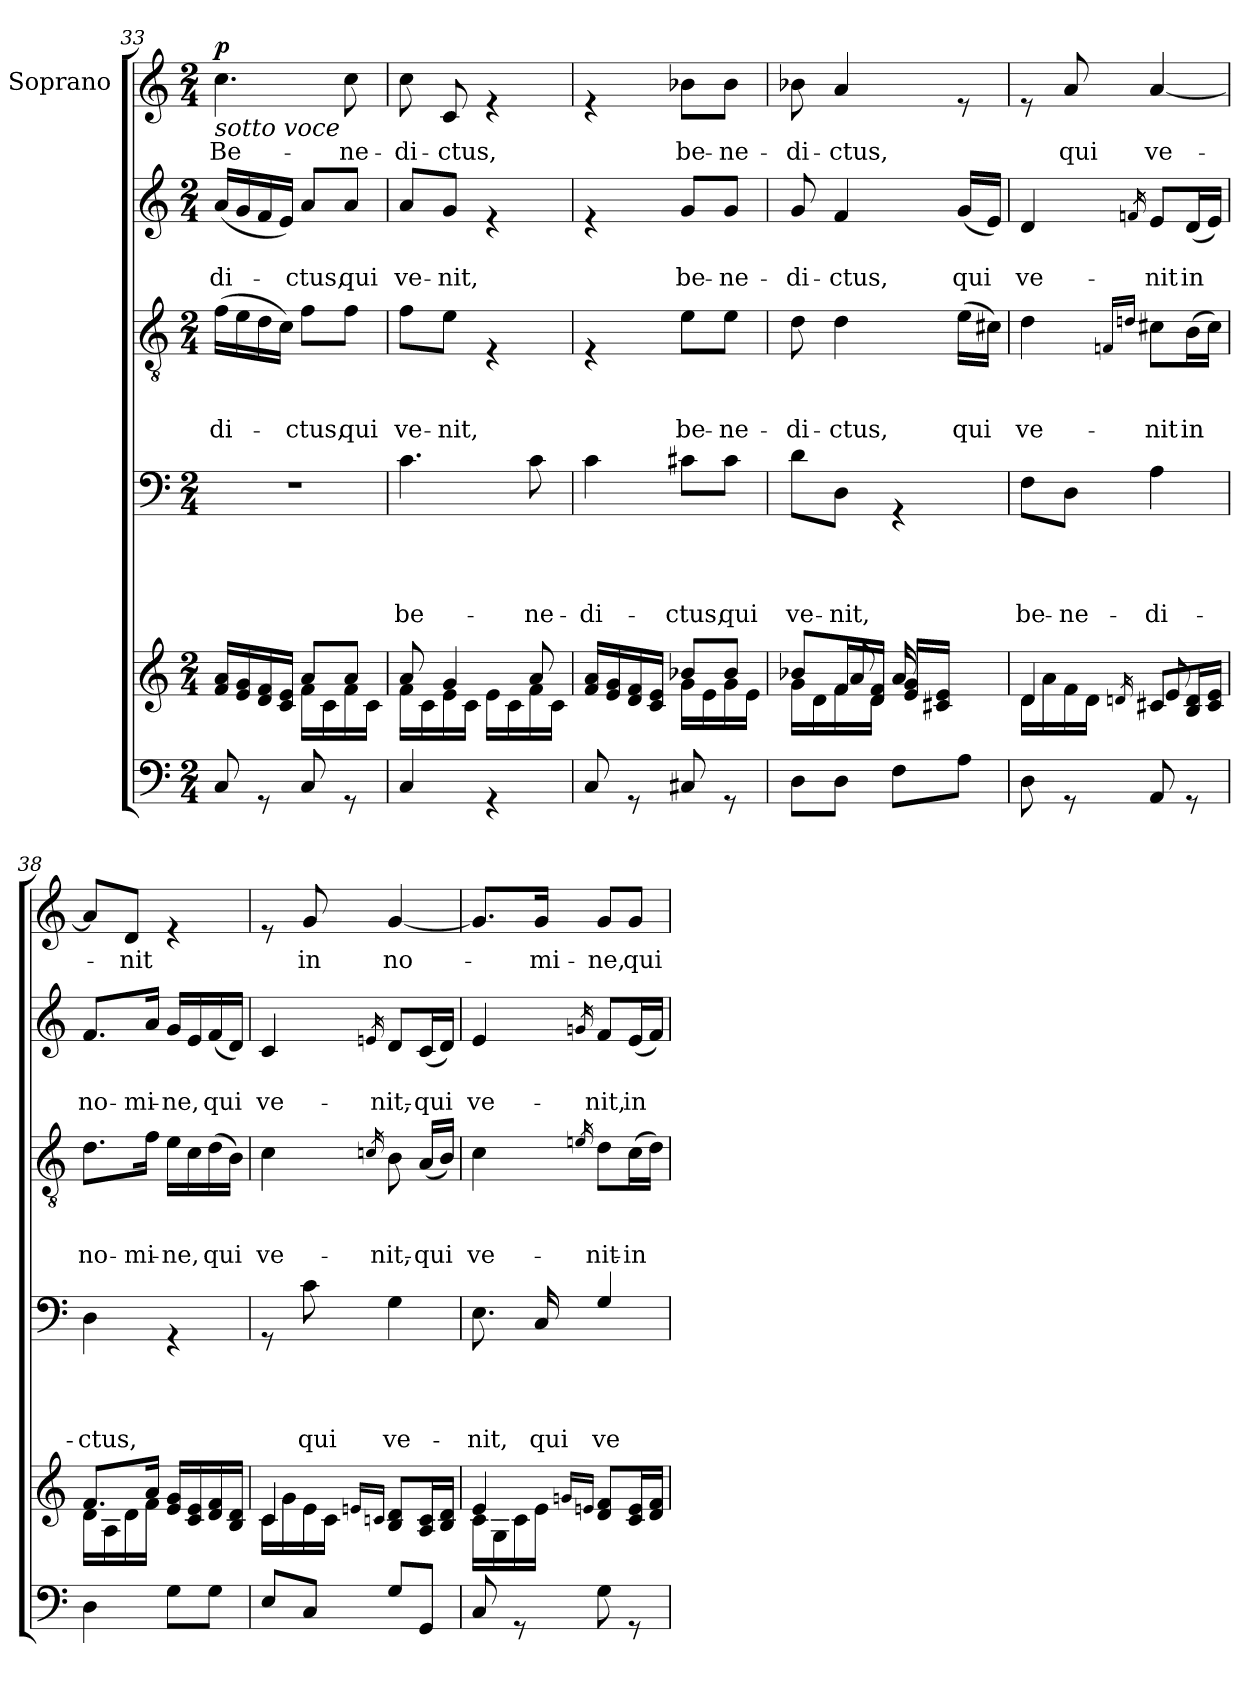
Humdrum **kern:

**kern	**kern	**kern	**text	**text	**text	**text	**kern	**text	**text	**text	**kern	**text	**text	**kern	**text	**dynam
*part6	*part5	*part4	*part4	*part4	*part4	*part4	*part3	*part3	*part3	*part3	*part2	*part2	*part2	*part1	*part1	*part1
*staff6	*staff5	*staff4	*staff4	*staff4	*staff4	*staff4	*staff3	*staff3	*staff3	*staff3	*staff2	*staff2	*staff2	*staff1	*staff1	*staff1
*	*	*	*	*	*	*	*	*	*	*	*	*	*	*I"Soprano	*	*
*clefF4	*clefG2	*clefF4	*	*	*	*	*clefGv2	*	*	*	*clefG2	*	*	*clefG2	*	*
*k[]	*k[]	*k[]	*	*	*	*	*k[]	*	*	*	*k[]	*	*	*k[]	*	*
*C:	*C:	*C:	*	*	*	*	*C:	*	*	*	*C:	*	*	*C:	*	*
*M2/4	*M2/4	*M2/4	*	*	*	*	*M2/4	*	*	*	*M2/4	*	*	*M2/4	*	*
=33	=33	=33	=33	=33	=33	=33	=33	=33	=33	=33	=33	=33	=33	=33	=33	=33
*	*^	*	*	*	*	*	*	*	*	*	*	*	*	*	*	*
!	!	!	!	!	!	!	!	!	!	!	!	!	!	!	!LO:TX:b:i:t=sotto voce	!	!
!	!	!	!	!	!	!	!	!	!	!	!LO:LY:b	!	!	!LO:LY:b	!	!LO:LY:b	!LO:DY:a
8C/	16f/ 16a/LL	4ryy	2r	.	.	.	.	(>16f\LL	.	.	-di-	(<16a/LL	.	-di-	4.cc\	Be-	p
.	16e/ 16g/	.	.	.	.	.	.	16e\	.	.	.	16g/	.	.	.	.	.
8rGG	16d/ 16f/	.	.	.	.	.	.	16d\	.	.	.	16f/	.	.	.	.	.
.	16c/ 16e/JJ	.	.	.	.	.	.	16c\JJ)	.	.	.	16e/JJ)	.	.	.	.	.
!	!	!	!	!	!	!	!	!	!	!	!LO:LY:b	!	!	!LO:LY:b	!	!	!
8C/	8a/L	16f\LL	.	.	.	.	.	8f\L	.	.	-ctus,	8a/L	.	-ctus,	.	.	.
.	.	16c\	.	.	.	.	.	.	.	.	.	.	.	.	.	.	.
!	!	!	!	!	!	!	!	!	!	!	!LO:LY:b	!	!	!LO:LY:b	!	!LO:LY:b	!
8rGG	8a/J	16f\	.	.	.	.	.	8f\J	.	.	qui	8a/J	.	qui	8cc\	-ne-	.
.	.	16c\JJ	.	.	.	.	.	.	.	.	.	.	.	.	.	.	.
=34	=34	=34	=34	=34	=34	=34	=34	=34	=34	=34	=34	=34	=34	=34	=34	=34	=34
!	!	!	!	!	!	!	!LO:LY:b	!	!	!	!LO:LY:b	!	!	!LO:LY:b	!	!LO:LY:b	!
4C/	8a/	16f\LL	4.c\	.	.	.	be-	8f\L	.	.	ve-	8a/L	.	ve-	8cc\	-di-	.
.	.	16c\	.	.	.	.	.	.	.	.	.	.	.	.	.	.	.
!	!	!	!	!	!	!	!	!	!	!	!LO:LY:b	!	!	!LO:LY:b	!	!LO:LY:b	!
.	4g/	16e\	.	.	.	.	.	8e\J	.	.	-nit,	8g/J	.	-nit,	8c/	-ctus,	.
.	.	16c\JJ	.	.	.	.	.	.	.	.	.	.	.	.	.	.	.
4rGG	.	16e\LL	.	.	.	.	.	4rE	.	.	.	4re	.	.	4re	.	.
.	.	16c\	.	.	.	.	.	.	.	.	.	.	.	.	.	.	.
!	!	!	!	!	!	!	!LO:LY:b	!	!	!	!	!	!	!	!	!	!
.	8a/	16f\	8c\	.	.	.	-ne-	.	.	.	.	.	.	.	.	.	.
.	.	16c\JJ	.	.	.	.	.	.	.	.	.	.	.	.	.	.	.
=35	=35	=35	=35	=35	=35	=35	=35	=35	=35	=35	=35	=35	=35	=35	=35	=35	=35
!	!	!	!	!	!	!	!LO:LY:b	!	!	!	!	!	!	!	!	!	!
8C/	16f/ 16a/LL	4ryy	4c\	.	.	.	-di-	4rE	.	.	.	4re	.	.	4re	.	.
.	16e/ 16g/	.	.	.	.	.	.	.	.	.	.	.	.	.	.	.	.
8rGG	16d/ 16f/	.	.	.	.	.	.	.	.	.	.	.	.	.	.	.	.
.	16c/ 16e/JJ	.	.	.	.	.	.	.	.	.	.	.	.	.	.	.	.
!	!	!	!	!	!	!	!LO:LY:b	!	!	!	!LO:LY:b	!	!	!LO:LY:b	!	!LO:LY:b	!
8C#X/	8b-X/L	16g\LL	8c#X\L	.	.	.	-ctus,	8e\L	.	.	be-	8g/L	.	be-	8b-X\L	be-	.
.	.	16e\	.	.	.	.	.	.	.	.	.	.	.	.	.	.	.
!	!	!	!	!	!	!	!LO:LY:b	!	!	!	!LO:LY:b	!	!	!LO:LY:b	!	!LO:LY:b	!
8rGG	8b-/J	16g\	8c#\J	.	.	.	qui	8e\J	.	.	-ne-	8g/J	.	-ne-	8b-\J	-ne-	.
.	.	16e\JJ	.	.	.	.	.	.	.	.	.	.	.	.	.	.	.
!!LO:LB:g=z
=36	=36	=36	=36	=36	=36	=36	=36	=36	=36	=36	=36	=36	=36	=36	=36	=36	=36
*	*	*^	*	*	*	*	*	*	*	*	*	*	*	*	*	*	*
!	!	!	!	!	!	!	!	!LO:LY:b	!	!	!	!LO:LY:b	!	!	!LO:LY:b	!	!LO:LY:b	!
8D\L	8b-X/L	16g\LL	8ryy	8d\L	.	.	.	ve-	8d\	.	.	-di-	8g/	.	-di-	8b-X\	-di-	.
.	.	16d\	.	.	.	.	.	.	.	.	.	.	.	.	.	.	.	.
!	!	!	!	!	!	!	!	!LO:LY:b	!	!	!	!LO:LY:b	!	!	!LO:LY:b	!	!LO:LY:b	!
8D\J	16f/L	16f\	8a/	8D\J	.	.	.	-nit,	4d\	.	.	-ctus,	4f/	.	-ctus,	4a/	-ctus,	.
.	16d/ 16f/JJ	16d\JJ	.	.	.	.	.	.	.	.	.	.	.	.	.	.	.	.
8F\L	16a/	8ryy	16e/ 16g/LL	4rGG	.	.	.	.	.	.	.	.	.	.	.	.	.	.
.	8ryy	.	16c#X/ 16e/JJ	.	.	.	.	.	.	.	.	.	.	.	.	.	.	.
!	!	!	!	!	!	!	!	!	!	!	!	!LO:LY:b	!	!	!LO:LY:b	!	!	!
8A\J	.	8ryy	8ryy	.	.	.	.	.	(>16e\LL	.	.	qui	(<16g/LL	.	qui	8re	.	.
.	16ryy	.	.	.	.	.	.	.	16c#X\JJ)	.	.	.	16e/JJ)	.	.	.	.	.
*	*	*v	*v	*	*	*	*	*	*	*	*	*	*	*	*	*	*	*
=37	=37	=37	=37	=37	=37	=37	=37	=37	=37	=37	=37	=37	=37	=37	=37	=37	=37
!	!	!	!	!	!	!	!LO:LY:b	!	!	!	!LO:LY:b	!	!	!LO:LY:b	!	!	!
8D\	4d/	16d\LL	8F\L	.	.	.	be-	4d\	.	.	ve-	4d/	.	ve-	8re	.	.
.	.	16a\	.	.	.	.	.	.	.	.	.	.	.	.	.	.	.
!	!	!	!	!	!	!	!LO:LY:b	!	!	!	!	!	!	!	!	!LO:LY:b	!
8rGG	.	16f\	8D\J	.	.	.	-ne-	.	.	.	.	.	.	.	8a/	qui	.
.	.	16d\JJ	.	.	.	.	.	.	.	.	.	.	.	.	.	.	.
.	.	.	.	.	.	.	.	16qFn/LL	.	.	.	.	.	.	.	.	.
.	16qdn/	.	.	.	.	.	.	16qdn/JJ	.	.	.	16qfn/	.	.	.	.	.
!	!	!	!	!	!	!	!LO:LY:b	!	!	!	!LO:LY:b	!	!	!LO:LY:b	!	!LO:LY:b	!
8AA/	8c#X/L	8e/	4A\	.	.	.	-di-	8c#X\L	.	.	-nit	8e/L	.	-nit	[<4a/	ve-	.
!	!	!	!	!	!	!	!	!	!	!	!LO:LY:b	!	!	!LO:LY:b	!	!	!
8rGG	16B/ 16d/L	8ryy	.	.	.	.	.	(>16B\L	.	.	in	(<16d/L	.	in	.	.	.
.	16c#/ 16e/JJ	.	.	.	.	.	.	16c#\JJ)	.	.	.	16e/JJ)	.	.	.	.	.
=38	=38	=38	=38	=38	=38	=38	=38	=38	=38	=38	=38	=38	=38	=38	=38	=38	=38
!	!	!	!	!	!	!	!LO:LY:b	!	!	!	!LO:LY:b	!	!	!LO:LY:b	!	!	!
4D\	8.f/L	16d\LL	4D\	.	.	.	-ctus,	8.d\L	.	.	no-	8.f/L	.	no-	8a/L]	.	.
.	.	16A\	.	.	.	.	.	.	.	.	.	.	.	.	.	.	.
!	!	!	!	!	!	!	!	!	!	!	!	!	!	!	!	!LO:LY:b	!
.	.	16d\	.	.	.	.	.	.	.	.	.	.	.	.	8d/J	-nit	.
!	!	!	!	!	!	!	!	!	!	!	!LO:LY:b	!	!	!LO:LY:b	!	!	!
.	16a/Jk	16f\JJ	.	.	.	.	.	16f\Jk	.	.	-mi-	16a/Jk	.	-mi-	.	.	.
!	!	!	!	!	!	!	!	!	!	!	!LO:LY:b	!	!	!LO:LY:b	!	!	!
8G\L	16e/ 16g/LL	4ryy	4rGG	.	.	.	.	16e\LL	.	.	-ne,	16g/LL	.	-ne,	4re	.	.
.	16c/ 16e/	.	.	.	.	.	.	16c\	.	.	.	16e/	.	.	.	.	.
!	!	!	!	!	!	!	!	!	!	!	!LO:LY:b	!	!	!LO:LY:b	!	!	!
8G\J	16d/ 16f/	.	.	.	.	.	.	(>16d\	.	.	qui	(<16f/	.	qui	.	.	.
.	16B/ 16d/JJ	.	.	.	.	.	.	16B\JJ)	.	.	.	16d/JJ)	.	.	.	.	.
=39	=39	=39	=39	=39	=39	=39	=39	=39	=39	=39	=39	=39	=39	=39	=39	=39	=39
!	!	!	!	!	!	!	!	!	!	!	!LO:LY:b	!	!	!LO:LY:b	!	!	!
8E/L	4c/	16c\LL	8rGG	.	.	.	.	4c\	.	.	ve-	4c/	.	ve-	8re	.	.
.	.	16g\	.	.	.	.	.	.	.	.	.	.	.	.	.	.	.
!	!	!	!	!	!	!	!LO:LY:b	!	!	!	!	!	!	!	!	!LO:LY:b	!
8C/J	.	16e\	8c\	.	.	.	qui	.	.	.	.	.	.	.	8g/	in	.
.	.	16c\JJ	.	.	.	.	.	.	.	.	.	.	.	.	.	.	.
.	16qen/LL	.	.	.	.	.	.	.	.	.	.	.	.	.	.	.	.
.	16qcn/JJ	.	.	.	.	.	.	16qcn/	.	.	.	16qen/	.	.	.	.	.
!	!	!	!	!	!	!	!LO:LY:b	!	!	!	!LO:LY:b	!	!	!LO:LY:b	!	!LO:LY:b	!
8G/L	8B/ 8d/L	4ryy	4G\	.	.	.	ve-	8B\	.	.	-nit,-	8d/L	.	-nit,-	[<4g/	no-	.
!	!	!	!	!	!	!	!	!	!	!	!LO:LY:b	!	!	!LO:LY:b	!	!	!
8GG/J	16A/ 16c/L	.	.	.	.	.	.	(<16A/LL	.	.	-qui	(<16c/L	.	-qui	.	.	.
.	16B/ 16d/JJ	.	.	.	.	.	.	16B/JJ)	.	.	.	16d/JJ)	.	.	.	.	.
=40	=40	=40	=40	=40	=40	=40	=40	=40	=40	=40	=40	=40	=40	=40	=40	=40	=40
!	!	!	!	!	!	!	!LO:LY:b	!	!	!	!LO:LY:b	!	!	!LO:LY:b	!	!	!
*	*	*	*^	*	*	*	*	*	*	*	*	*	*	*	*	*	*
8C/	4e/	16c\LL	8.E\	8.ryy	.	.	.	-nit,	4c\	.	.	ve-	4e/	.	ve-	8.g/L]	.	.
.	.	16G\	.	.	.	.	.	.	.	.	.	.	.	.	.	.	.	.
8rGG	.	16c\	.	.	.	.	.	.	.	.	.	.	.	.	.	.	.	.
!	!	!	!	!	!	!	!	!LO:LY:b	!	!	!	!	!	!	!	!	!LO:LY:b	!
.	.	16e\JJ	16ryy	16C/	.	.	.	-qui	.	.	.	.	.	.	.	16g/Jk	-mi-	.
.	16qgn/LL	.	.	.	.	.	.	.	.	.	.	.	.	.	.	.	.	.
.	16qen/JJ	.	.	.	.	.	.	.	16qen/	.	.	.	16qgn/	.	.	.	.	.
!	!	!	!	!	!	!	!	!LO:LY:b	!	!	!	!LO:LY:b	!	!	!LO:LY:b	!	!LO:LY:b	!
8G\	8d/ 8f/L	4ryy	4G/	4ryy	.	.	.	ve-	8d\L	.	.	-nit-	8f/L	.	-nit,	8g/L	-ne,	.
!	!	!	!	!	!	!	!	!	!	!	!	!LO:LY:b	!	!	!LO:LY:b	!	!LO:LY:b	!
8rGG	16c/ 16e/L	.	.	.	.	.	.	.	(>16c\L	.	.	-in	(<16e/L	.	in	8g/J	qui	.
.	16d/ 16f/JJ	.	.	.	.	.	.	.	16d\JJ)	.	.	.	16f/JJ)	.	.	.	.	.
*	*v	*v	*	*	*	*	*	*	*	*	*	*	*	*	*	*	*	*
*	*	*v	*v	*	*	*	*	*	*	*	*	*	*	*	*	*	*
=	=	=	=	=	=	=	=	=	=	=	=	=	=	=	=	=
*-	*-	*-	*-	*-	*-	*-	*-	*-	*-	*-	*-	*-	*-	*-	*-	*-
